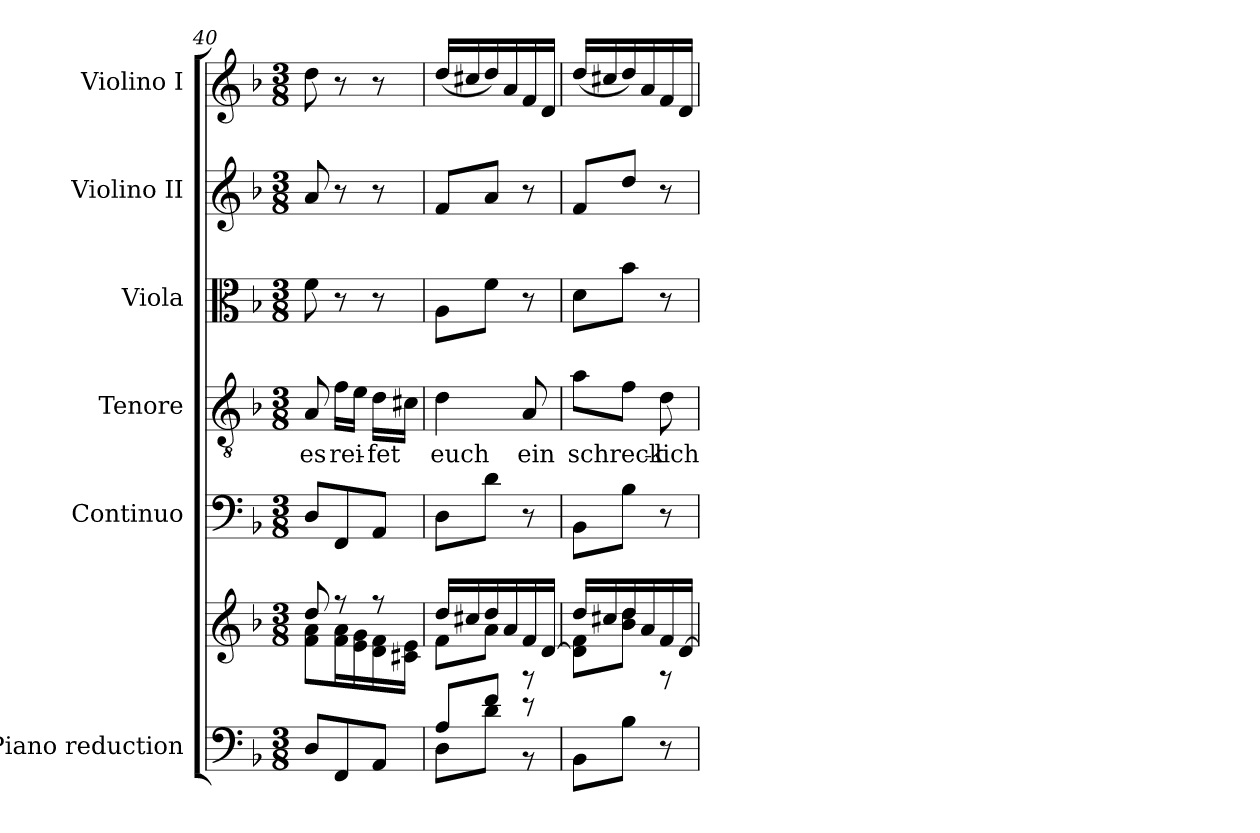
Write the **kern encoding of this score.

**kern	**kern	**dynam	**kern	**kern	**text	**kern	**kern	**kern
*part6	*part6	*part6	*part5	*part4	*part4	*part3	*part2	*part1
*staff7	*staff6	*staff6/7	*staff5	*staff4	*staff4	*staff3	*staff2	*staff1
*I"Piano reduction	*	*	*I"Continuo	*I"Tenore	*	*I"Viola	*I"Violino II	*I"Violino I
*I'Pno	*	*	*	*	*	*I'Vla	*I'Vln	*I'Vln
*clefF4	*clefG2	*	*clefF4	*clefGv2	*	*clefC3	*clefG2	*clefG2
*k[b-]	*k[b-]	*	*k[b-]	*k[b-]	*	*k[b-]	*k[b-]	*k[b-]
*M3/8	*M3/8	*	*M3/8	*M3/8	*	*M3/8	*M3/8	*M3/8
=40	=40	=40	=40	=40	=40	=40	=40	=40
*	*^	*	*	*	*	*	*	*
!	!	!	!	!	!	!LO:LY:b	!	!	!
8D/L	8dd/	8f\ 8a\L	.	8D/L	8A/	es	8f\	8a/	8dd\
!	!	!	!LO:DY:b	!	!	!LO:LY:b	!	!	!
!	!	!	!LO:DY:n=1:b	!	!	!	!	!	!
!	!	!	!LO:DY:n=2:b	!	!	!	!	!	!
8FF/	8r	16f\ 16a\L	other-dynamics p other-dynamics	8FF/	16f\LL	rei-	8r	8r	8r
.	.	16e\ 16g\	.	.	16e\JJ	.	.	.	.
!	!	!	!	!	!	!LO:LY:b	!	!	!
8AA/J	8r	16d\ 16f\	.	8AA/J	16d\LL	-fet	8r	8r	8r
.	.	16c#X\ 16e\JJ	.	.	16c#X\JJ	.	.	.	.
=41	=41	=41	=41	=41	=41	=41	=41	=41	=41
*^	*	*	*	*	*	*	*	*	*
!	!	!	!	!	!	!	!LO:LY:b	!	!	!
8A/L	8D\L	16dd/LL	8f\L	.	8D\L	4d\	euch	8A\L	8f/L	(16dd/LL
.	.	16cc#X/	.	.	.	.	.	.	.	16cc#X/
8f/J	8d\J	16dd/	8a\J	.	8d\J	.	.	8f\J	8a/J	16dd/)
.	.	16a/	.	.	.	.	.	.	.	16a/
!	!	!	!	!	!	!	!LO:LY:b	!	!	!
8r	8r	16f/	8r	.	8r	8A/	ein	8r	8r	16f/
.	.	[<16d/JJ	.	.	.	.	.	.	.	16d/JJ
*v	*v	*	*	*	*	*	*	*	*	*
=42	=42	=42	=42	=42	=42	=42	=42	=42	=42
!	!	!	!	!	!	!LO:LY:b	!	!	!
8BB-\L	16dd/LL	8d\] 8f\L	.	8BB-\L	8a\L	schreck-	8d\L	8f/L	(16dd/LL
.	16cc#X/	.	.	.	.	.	.	.	16cc#X/
8B-\J	16dd/	8b-\ 8dd\J	.	8B-\J	8f\J	.	8b-\J	8dd/J	16dd/)
.	16a/	.	.	.	.	.	.	.	16a/
!	!	!	!	!	!	!LO:LY:b	!	!	!
8r	16f/	8r	.	8r	8d\	-lich	8r	8r	16f/
.	[<16d/JJ	.	.	.	.	.	.	.	16d/JJ
*	*v	*v	*	*	*	*	*	*	*
=	=	=	=	=	=	=	=	=
*-	*-	*-	*-	*-	*-	*-	*-	*-
